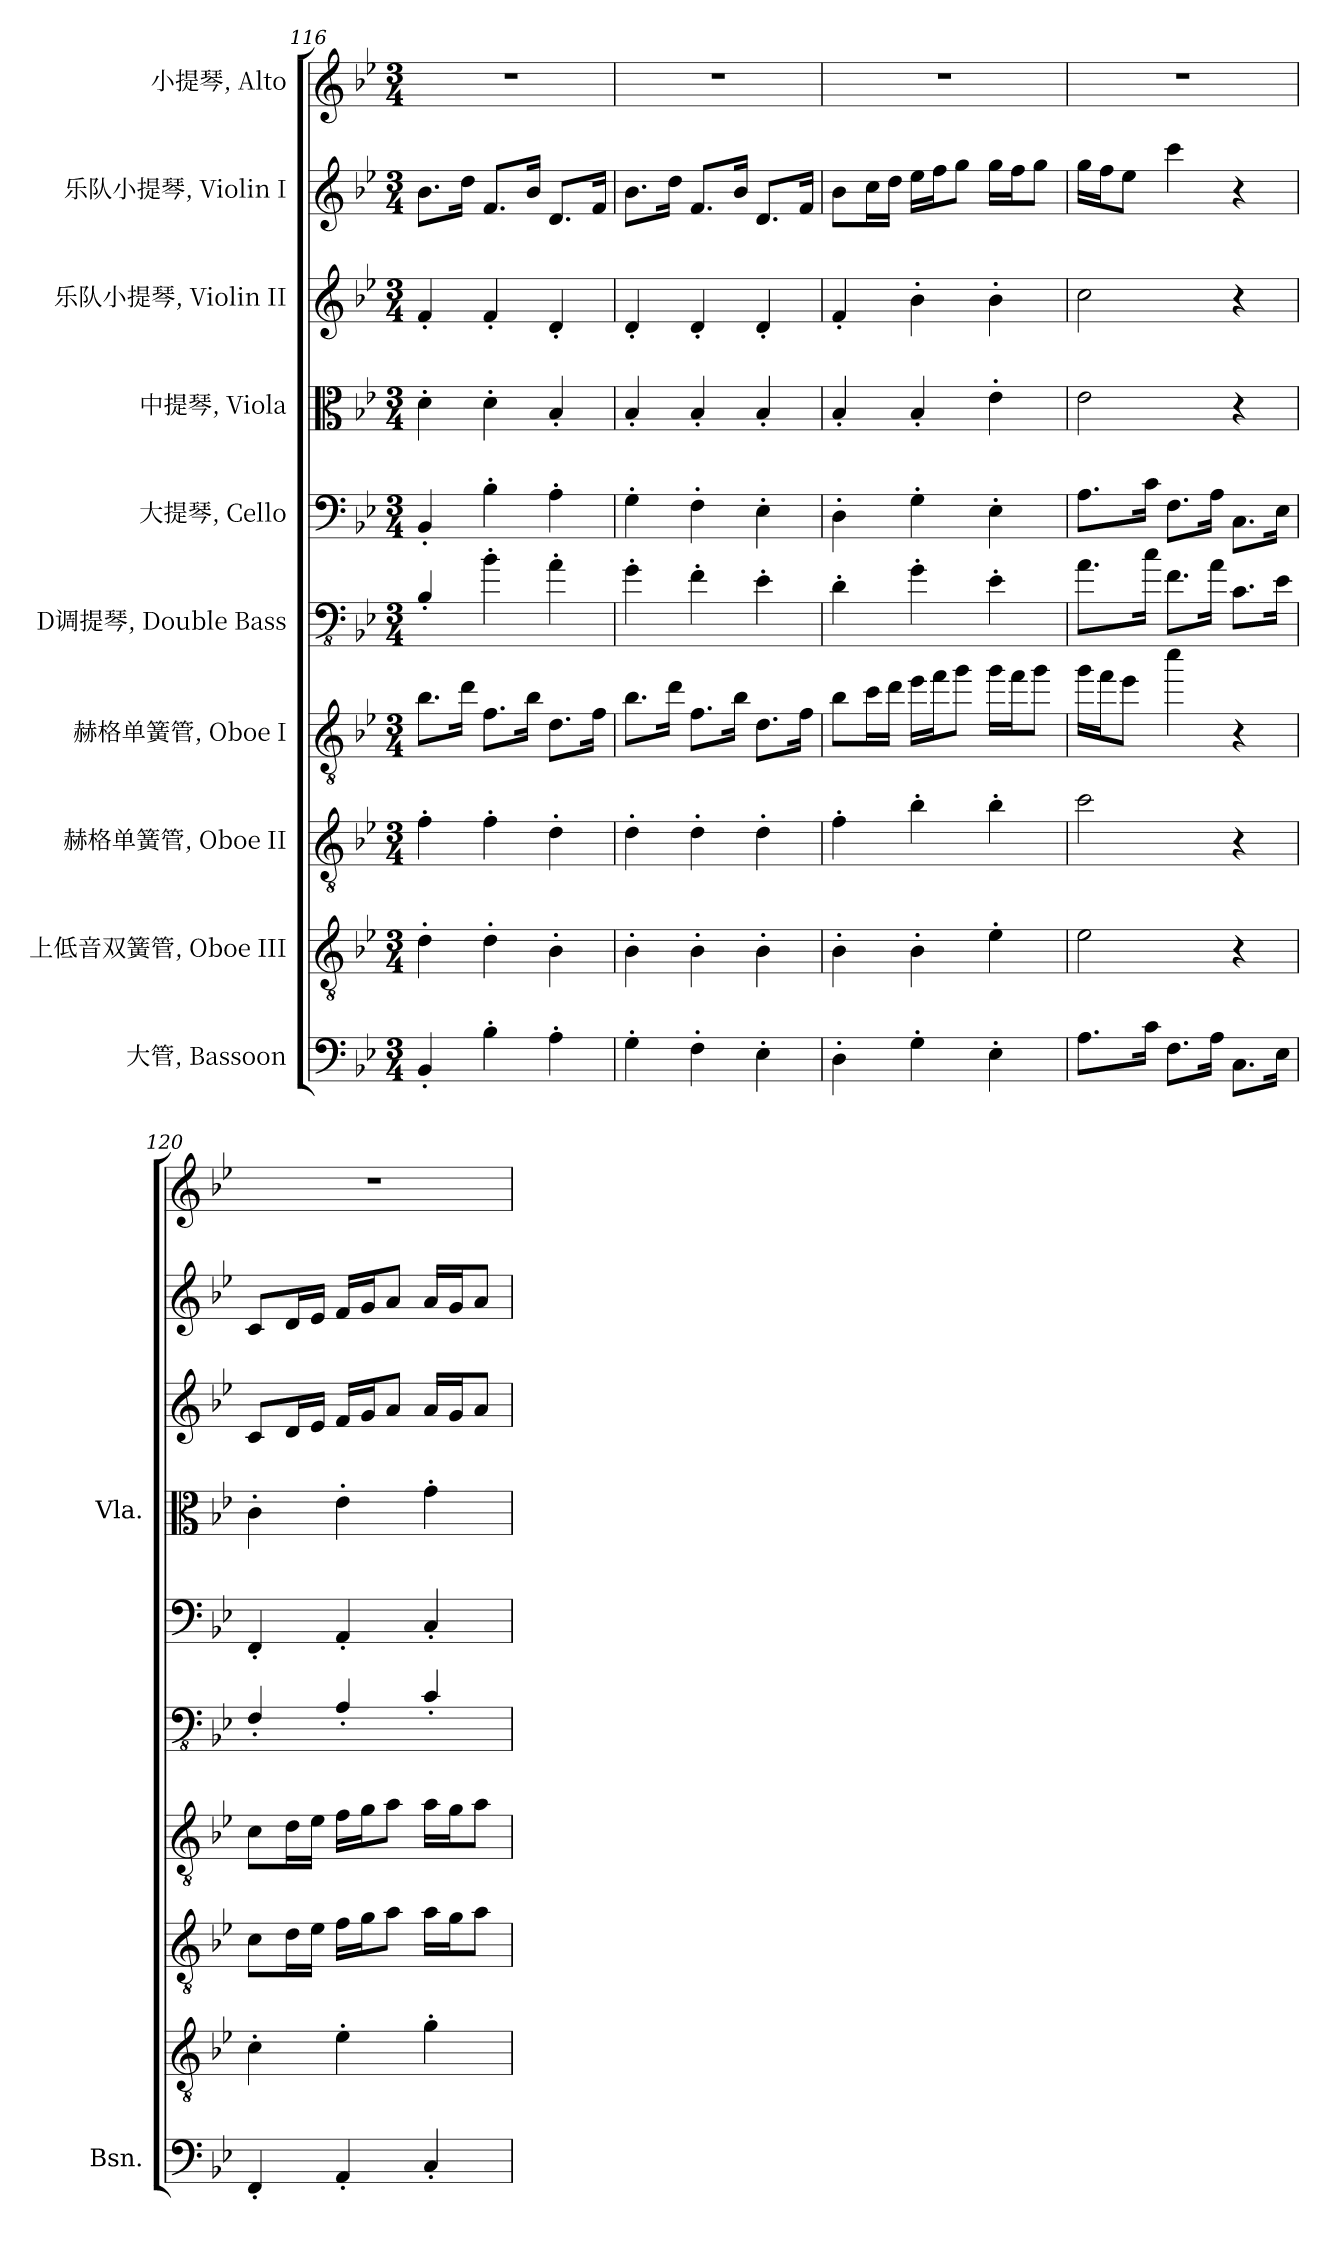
**kern	**kern	**kern	**kern	**kern	**kern	**kern	**kern	**kern	**kern
*part10	*part9	*part8	*part7	*part6	*part5	*part4	*part3	*part2	*part1
*staff10	*staff9	*staff8	*staff7	*staff6	*staff5	*staff4	*staff3	*staff2	*staff1
*I"大管, Bassoon	*I"上低音双簧管, Oboe III	*I"赫格单簧管, Oboe II	*I"赫格单簧管, Oboe I	*I"D调提琴, Double Bass	*I"大提琴, Cello	*I"中提琴, Viola	*I"乐队小提琴, Violin II	*I"乐队小提琴, Violin I	*I"小提琴, Alto
*I'Bsn.	*	*	*	*	*	*I'Vla.	*	*	*
*clefF4	*clefGv2	*clefGv2	*clefGv2	*clefFv4	*clefF4	*clefC3	*clefG2	*clefG2	*clefG2
*	*	*	*	*ITrd7c12	*	*	*	*	*
*k[b-e-]	*k[b-e-]	*k[b-e-]	*k[b-e-]	*k[b-e-]	*k[b-e-]	*k[b-e-]	*k[b-e-]	*k[b-e-]	*k[b-e-]
*M3/4	*M3/4	*M3/4	*M3/4	*M3/4	*M3/4	*M3/4	*M3/4	*M3/4	*M3/4
=116	=116	=116	=116	=116	=116	=116	=116	=116	=116
4BB-'/	4d'\	4f'\	8.b-\L	4BBB-'/	4BB-'/	4d'\	4f'/	8.b-\L	2.r
.	.	.	16dd\Jk	.	.	.	.	16dd\Jk	.
4B-'\	4d'\	4f'\	8.f\L	4BB-'\	4B-'\	4d'\	4f'/	8.f/L	.
.	.	.	16b-\Jk	.	.	.	.	16b-/Jk	.
4A'\	4B-'\	4d'\	8.d\L	4AA'\	4A'\	4B-'/	4d'/	8.d/L	.
.	.	.	16f\Jk	.	.	.	.	16f/Jk	.
=117	=117	=117	=117	=117	=117	=117	=117	=117	=117
4G'\	4B-'\	4d'\	8.b-\L	4GG'\	4G'\	4B-'/	4d'/	8.b-\L	2.r
.	.	.	16dd\Jk	.	.	.	.	16dd\Jk	.
4F'\	4B-'\	4d'\	8.f\L	4FF'\	4F'\	4B-'/	4d'/	8.f/L	.
.	.	.	16b-\Jk	.	.	.	.	16b-/Jk	.
4E-'\	4B-'\	4d'\	8.d\L	4EE-'\	4E-'\	4B-'/	4d'/	8.d/L	.
.	.	.	16f\Jk	.	.	.	.	16f/Jk	.
=118	=118	=118	=118	=118	=118	=118	=118	=118	=118
4D'\	4B-'\	4f'\	8b-\L	4DD'\	4D'\	4B-'/	4f'/	8b-\L	2.r
.	.	.	16cc\L	.	.	.	.	16cc\L	.
.	.	.	16dd\JJ	.	.	.	.	16dd\JJ	.
4G'\	4B-'\	4b-'\	16ee-\LL	4GG'\	4G'\	4B-'/	4b-'\	16ee-\LL	.
.	.	.	16ff\J	.	.	.	.	16ff\J	.
.	.	.	8gg\J	.	.	.	.	8gg\J	.
4E-'\	4e-'\	4b-'\	16gg\LL	4EE-'\	4E-'\	4e-'\	4b-'\	16gg\LL	.
.	.	.	16ff\J	.	.	.	.	16ff\J	.
.	.	.	8gg\J	.	.	.	.	8gg\J	.
!!LO:PB:g=z
=119	=119	=119	=119	=119	=119	=119	=119	=119	=119
8.A\L	2e-\	2cc\	16gg\LL	8.AA\L	8.A\L	2e-\	2cc\	16gg\LL	2.r
.	.	.	16ff\J	.	.	.	.	16ff\J	.
.	.	.	8ee-\J	.	.	.	.	8ee-\J	.
16c\Jk	.	.	.	16C\Jk	16c\Jk	.	.	.	.
8.F\L	.	.	4ccc\	8.FF\L	8.F\L	.	.	4ccc\	.
16A\Jk	.	.	.	16AA\Jk	16A\Jk	.	.	.	.
8.C\L	4r	4r	4r	8.CC\L	8.C\L	4r	4r	4r	.
16E-\Jk	.	.	.	16EE-\Jk	16E-\Jk	.	.	.	.
=120	=120	=120	=120	=120	=120	=120	=120	=120	=120
4FF'/	4c'\	8c\L	8c\L	4FFF'/	4FF'/	4c'\	8c/L	8c/L	2.r
.	.	16d\L	16d\L	.	.	.	16d/L	16d/L	.
.	.	16e-\JJ	16e-\JJ	.	.	.	16e-/JJ	16e-/JJ	.
4AA'/	4e-'\	16f\LL	16f\LL	4AAA'/	4AA'/	4e-'\	16f/LL	16f/LL	.
.	.	16g\J	16g\J	.	.	.	16g/J	16g/J	.
.	.	8a\J	8a\J	.	.	.	8a/J	8a/J	.
4C'/	4g'\	16a\LL	16a\LL	4CC'/	4C'/	4g'\	16a/LL	16a/LL	.
.	.	16g\J	16g\J	.	.	.	16g/J	16g/J	.
.	.	8a\J	8a\J	.	.	.	8a/J	8a/J	.
=	=	=	=	=	=	=	=	=	=
*-	*-	*-	*-	*-	*-	*-	*-	*-	*-
